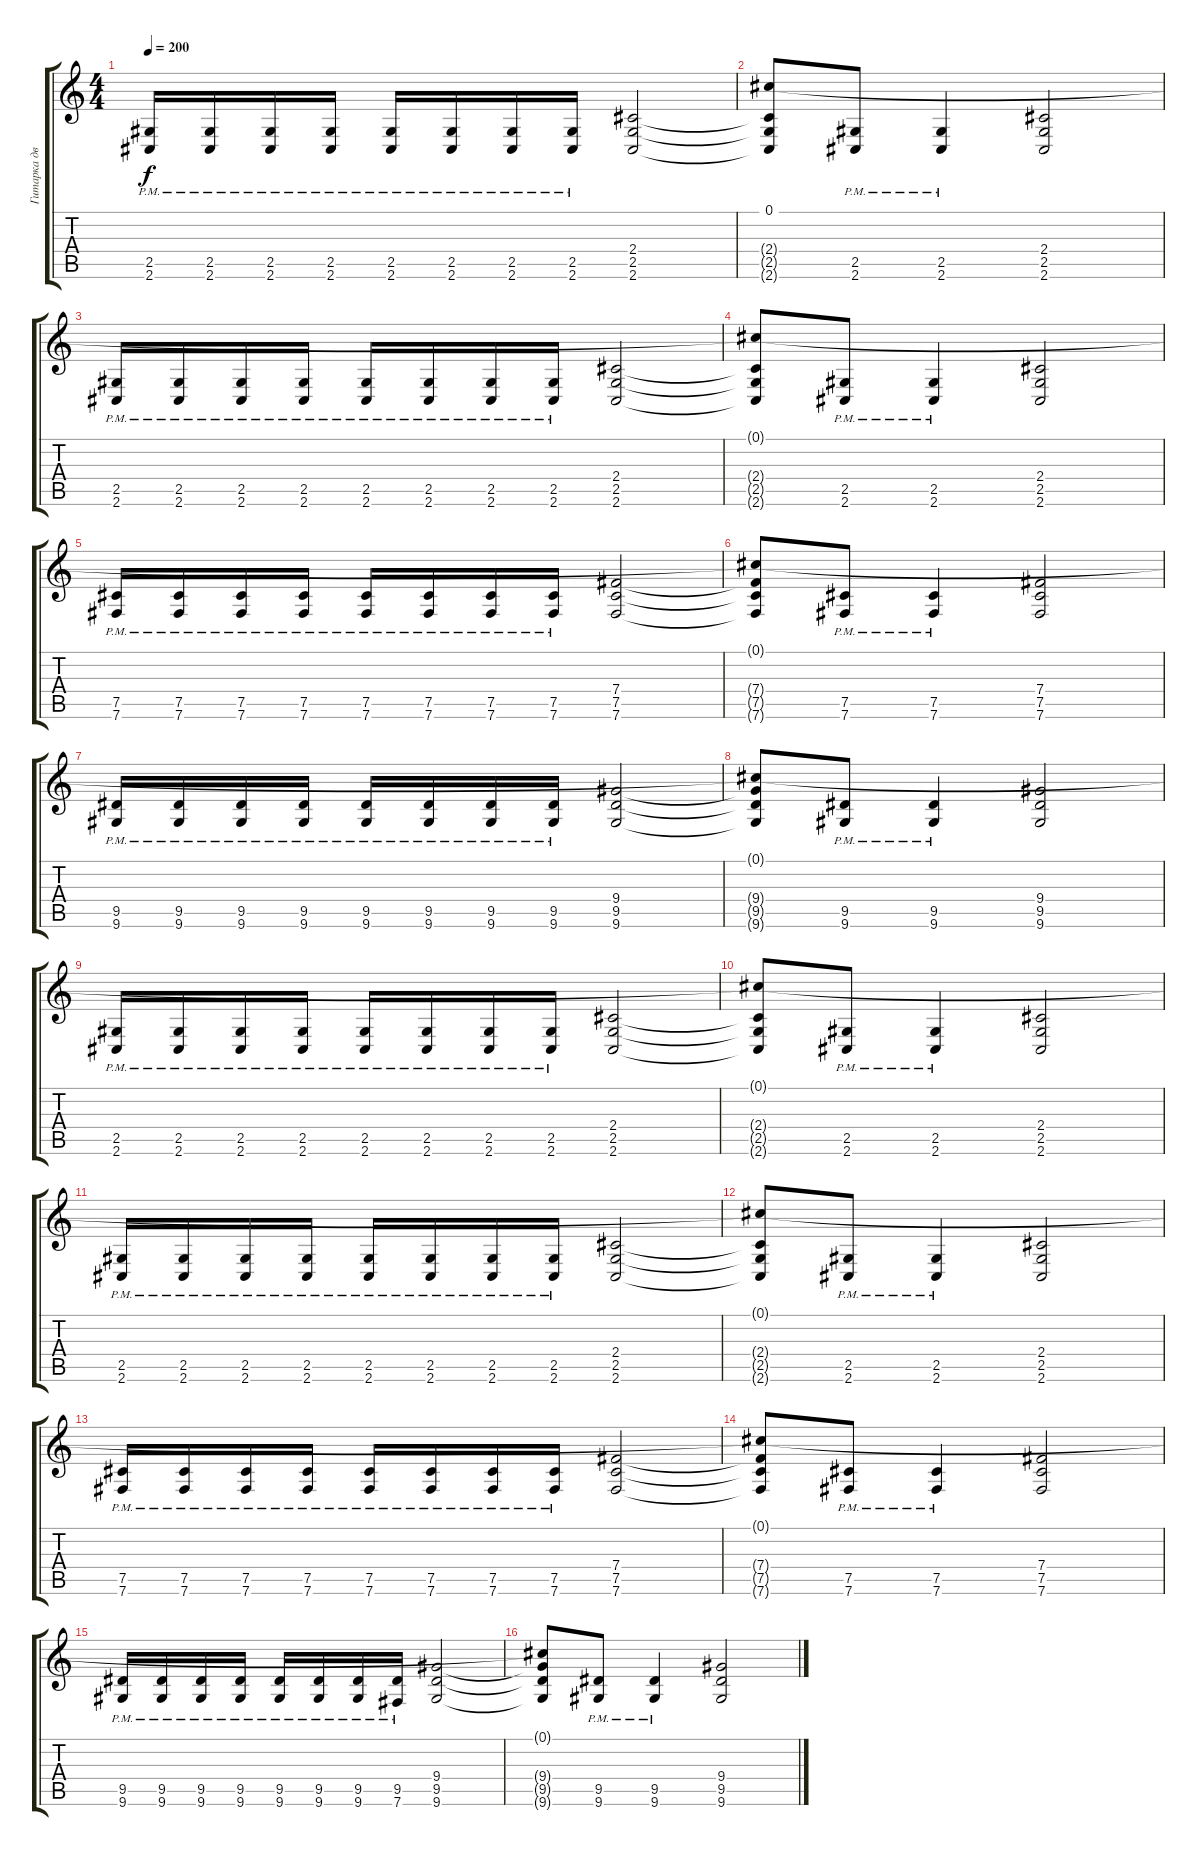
\track ("Гитарка два" "Гитарка дв") {instrument distortionguitar}
\staff {score tabs}
\tuning (Db4 Ab3 E3 B2 Gb2 B1) {hide}
\ts (4 4)
\tempo 200
\clef g2
\ks c
(2.5{pm} 2.6{pm}).16{dy f} (2.5{pm} 2.6{pm}).16 (2.5{pm} 2.6{pm}).16 (2.5{pm} 2.6{pm}).16 (2.5{pm} 2.6{pm}).16 (2.5{pm} 2.6{pm}).16 (2.5{pm} 2.6{pm}).16 (2.5{pm} 2.6{pm}).16 (2.4 2.5 2.6).2 |
(0.1 2.4{t} 2.5{t} 2.6{t}).8 (2.5{pm} 2.6{pm}).8 (2.5{pm} 2.6{pm}).4 (2.4 2.5 2.6).2 |
(2.5{pm} 2.6{pm}).16 (2.5{pm} 2.6{pm}).16 (2.5{pm} 2.6{pm}).16 (2.5{pm} 2.6{pm}).16 (2.5{pm} 2.6{pm}).16 (2.5{pm} 2.6{pm}).16 (2.5{pm} 2.6{pm}).16 (2.5{pm} 2.6{pm}).16 (2.4 2.5 2.6).2 |
(0.1{t} 2.4{t} 2.5{t} 2.6{t}).8 (2.5{pm} 2.6{pm}).8 (2.5{pm} 2.6{pm}).4 (2.4 2.5 2.6).2 |
(7.5{pm} 7.6{pm}).16 (7.5{pm} 7.6{pm}).16 (7.5{pm} 7.6{pm}).16 (7.5{pm} 7.6{pm}).16 (7.5{pm} 7.6{pm}).16 (7.5{pm} 7.6{pm}).16 (7.5{pm} 7.6{pm}).16 (7.5{pm} 7.6{pm}).16 (7.4 7.5 7.6).2 |
(0.1{t} 7.4{t} 7.5{t} 7.6{t}).8 (7.5{pm} 7.6{pm}).8 (7.5{pm} 7.6{pm}).4 (7.4 7.5 7.6).2 |
(9.5{pm} 9.6{pm}).16 (9.5{pm} 9.6{pm}).16 (9.5{pm} 9.6{pm}).16 (9.5{pm} 9.6{pm}).16 (9.5{pm} 9.6{pm}).16 (9.5{pm} 9.6{pm}).16 (9.5{pm} 9.6{pm}).16 (9.5{pm} 9.6{pm}).16 (9.4 9.5 9.6).2 |
(0.1{t} 9.4{t} 9.5{t} 9.6{t}).8 (9.5{pm} 9.6{pm}).8 (9.5{pm} 9.6{pm}).4 (9.4 9.5 9.6).2 |
(2.5{pm} 2.6{pm}).16 (2.5{pm} 2.6{pm}).16 (2.5{pm} 2.6{pm}).16 (2.5{pm} 2.6{pm}).16 (2.5{pm} 2.6{pm}).16 (2.5{pm} 2.6{pm}).16 (2.5{pm} 2.6{pm}).16 (2.5{pm} 2.6{pm}).16 (2.4 2.5 2.6).2 |
(0.1{t} 2.4{t} 2.5{t} 2.6{t}).8 (2.5{pm} 2.6{pm}).8 (2.5{pm} 2.6{pm}).4 (2.4 2.5 2.6).2 |
(2.5{pm} 2.6{pm}).16 (2.5{pm} 2.6{pm}).16 (2.5{pm} 2.6{pm}).16 (2.5{pm} 2.6{pm}).16 (2.5{pm} 2.6{pm}).16 (2.5{pm} 2.6{pm}).16 (2.5{pm} 2.6{pm}).16 (2.5{pm} 2.6{pm}).16 (2.4 2.5 2.6).2 |
(0.1{t} 2.4{t} 2.5{t} 2.6{t}).8 (2.5{pm} 2.6{pm}).8 (2.5{pm} 2.6{pm}).4 (2.4 2.5 2.6).2 |
(7.5{pm} 7.6{pm}).16 (7.5{pm} 7.6{pm}).16 (7.5{pm} 7.6{pm}).16 (7.5{pm} 7.6{pm}).16 (7.5{pm} 7.6{pm}).16 (7.5{pm} 7.6{pm}).16 (7.5{pm} 7.6{pm}).16 (7.5{pm} 7.6{pm}).16 (7.4 7.5 7.6).2 |
(0.1{t} 7.4{t} 7.5{t} 7.6{t}).8 (7.5{pm} 7.6{pm}).8 (7.5{pm} 7.6{pm}).4 (7.4 7.5 7.6).2 |
(9.5{pm} 9.6{pm}).16 (9.5{pm} 9.6{pm}).16 (9.5{pm} 9.6{pm}).16 (9.5{pm} 9.6{pm}).16 (9.5{pm} 9.6{pm}).16 (9.5{pm} 9.6{pm}).16 (9.5{pm} 9.6{pm}).16 (9.5{pm} 7.6{pm}).16 (9.4 9.5 9.6).2 |
(0.1{t} 9.4{t} 9.5{t} 9.6{t}).8 (9.5{pm} 9.6{pm}).8 (9.5{pm} 9.6{pm}).4 (9.4 9.5 9.6).2
